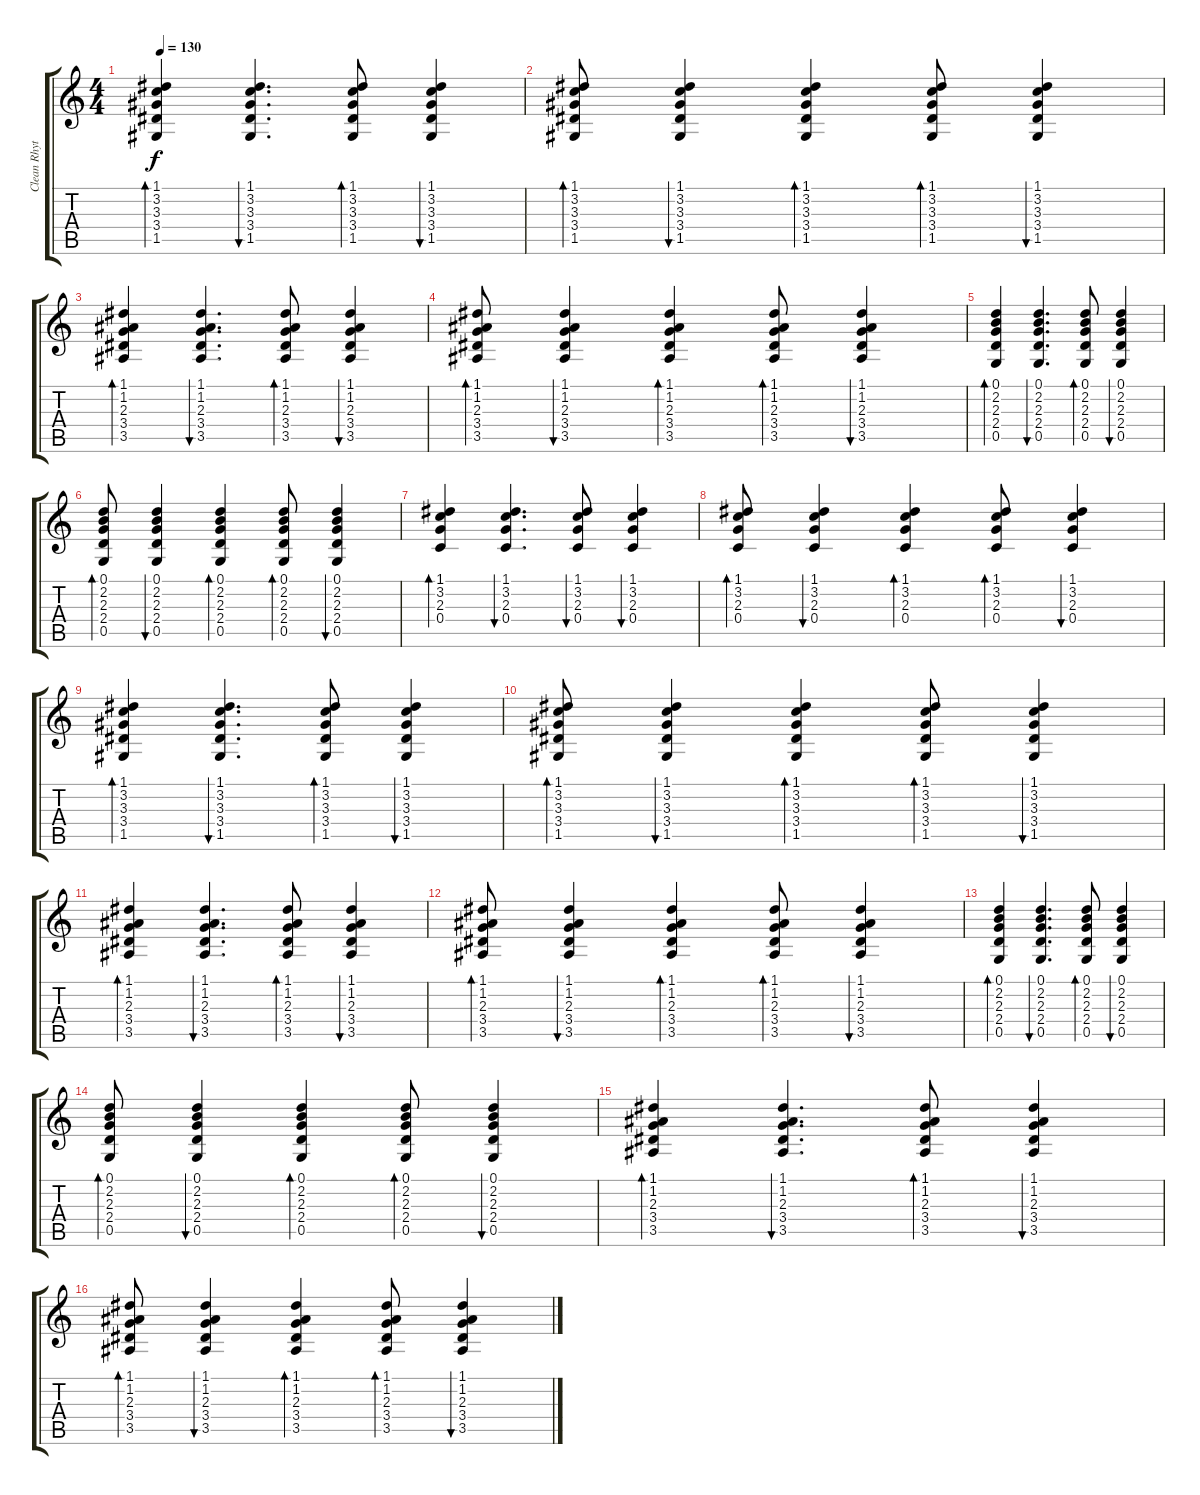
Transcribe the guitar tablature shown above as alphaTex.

\track ("Clean Rhythm (Effect)" "Clean Rhyt") {instrument electricguitarclean}
\staff {score tabs}
\tuning (D4 A3 F3 C3 G2 C2) {hide}
\ts (4 4)
\tempo 130
\clef g2
\ks c
(1.1 3.2 3.3 3.4 1.5).4{bd 60 dy f} (1.1 3.2 3.3 3.4 1.5).4{d bu 60} (1.1 3.2 3.3 3.4 1.5).8{bd 60} (1.1 3.2 3.3 3.4 1.5).4{bu 60} |
(1.1 3.2 3.3 3.4 1.5).8{bd 60} (1.1 3.2 3.3 3.4 1.5).4{bu 60} (1.1 3.2 3.3 3.4 1.5).4{bd 60} (1.1 3.2 3.3 3.4 1.5).8{bd 60} (1.1 3.2 3.3 3.4 1.5).4{bu 60} |
(1.1 1.2 2.3 3.4 3.5).4{bd 60} (1.1 1.2 2.3 3.4 3.5).4{d bu 60} (1.1 1.2 2.3 3.4 3.5).8{bd 60} (1.1 1.2 2.3 3.4 3.5).4{bu 60} |
(1.1 1.2 2.3 3.4 3.5).8{bd 60} (1.1 1.2 2.3 3.4 3.5).4{bu 60} (1.1 1.2 2.3 3.4 3.5).4{bd 60} (1.1 1.2 2.3 3.4 3.5).8{bd 60} (1.1 1.2 2.3 3.4 3.5).4{bu 60} |
(0.1 2.2 2.3 2.4 0.5).4{bd 60} (0.1 2.2 2.3 2.4 0.5).4{d bu 60} (0.1 2.2 2.3 2.4 0.5).8{bd 60} (0.1 2.2 2.3 2.4 0.5).4{bu 60} |
(0.1 2.2 2.3 2.4 0.5).8{bd 60} (0.1 2.2 2.3 2.4 0.5).4{bu 60} (0.1 2.2 2.3 2.4 0.5).4{bd 60} (0.1 2.2 2.3 2.4 0.5).8{bd 60} (0.1 2.2 2.3 2.4 0.5).4{bu 60} |
(1.1 3.2 2.3 0.4).4{bd 60} (1.1 3.2 2.3 0.4).4{d bu 60} (1.1 3.2 2.3 0.4).8{bu 60} (1.1 3.2 2.3 0.4).4{bu 60} |
(1.1 3.2 2.3 0.4).8{bd 60} (1.1 3.2 2.3 0.4).4{bu 60} (1.1 3.2 2.3 0.4).4{bd 60} (1.1 3.2 2.3 0.4).8{bd 60} (1.1 3.2 2.3 0.4).4{bu 60} |
(1.1 3.2 3.3 3.4 1.5).4{bd 60} (1.1 3.2 3.3 3.4 1.5).4{d bu 60} (1.1 3.2 3.3 3.4 1.5).8{bd 60} (1.1 3.2 3.3 3.4 1.5).4{bu 60} |
(1.1 3.2 3.3 3.4 1.5).8{bd 60} (1.1 3.2 3.3 3.4 1.5).4{bu 60} (1.1 3.2 3.3 3.4 1.5).4{bd 60} (1.1 3.2 3.3 3.4 1.5).8{bd 60} (1.1 3.2 3.3 3.4 1.5).4{bu 60} |
(1.1 1.2 2.3 3.4 3.5).4{bd 60} (1.1 1.2 2.3 3.4 3.5).4{d bu 60} (1.1 1.2 2.3 3.4 3.5).8{bd 60} (1.1 1.2 2.3 3.4 3.5).4{bu 60} |
(1.1 1.2 2.3 3.4 3.5).8{bd 60} (1.1 1.2 2.3 3.4 3.5).4{bu 60} (1.1 1.2 2.3 3.4 3.5).4{bd 60} (1.1 1.2 2.3 3.4 3.5).8{bd 60} (1.1 1.2 2.3 3.4 3.5).4{bu 60} |
(0.1 2.2 2.3 2.4 0.5).4{bd 60} (0.1 2.2 2.3 2.4 0.5).4{d bu 60} (0.1 2.2 2.3 2.4 0.5).8{bd 60} (0.1 2.2 2.3 2.4 0.5).4{bu 60} |
(0.1 2.2 2.3 2.4 0.5).8{bd 60} (0.1 2.2 2.3 2.4 0.5).4{bu 60} (0.1 2.2 2.3 2.4 0.5).4{bd 60} (0.1 2.2 2.3 2.4 0.5).8{bd 60} (0.1 2.2 2.3 2.4 0.5).4{bu 60} |
(1.1 1.2 2.3 3.4 3.5).4{bd 60} (1.1 1.2 2.3 3.4 3.5).4{d bu 60} (1.1 1.2 2.3 3.4 3.5).8{bd 60} (1.1 1.2 2.3 3.4 3.5).4{bu 60} |
(1.1 1.2 2.3 3.4 3.5).8{bd 60} (1.1 1.2 2.3 3.4 3.5).4{bu 60} (1.1 1.2 2.3 3.4 3.5).4{bd 60} (1.1 1.2 2.3 3.4 3.5).8{bd 60} (1.1 1.2 2.3 3.4 3.5).4{bu 60}
